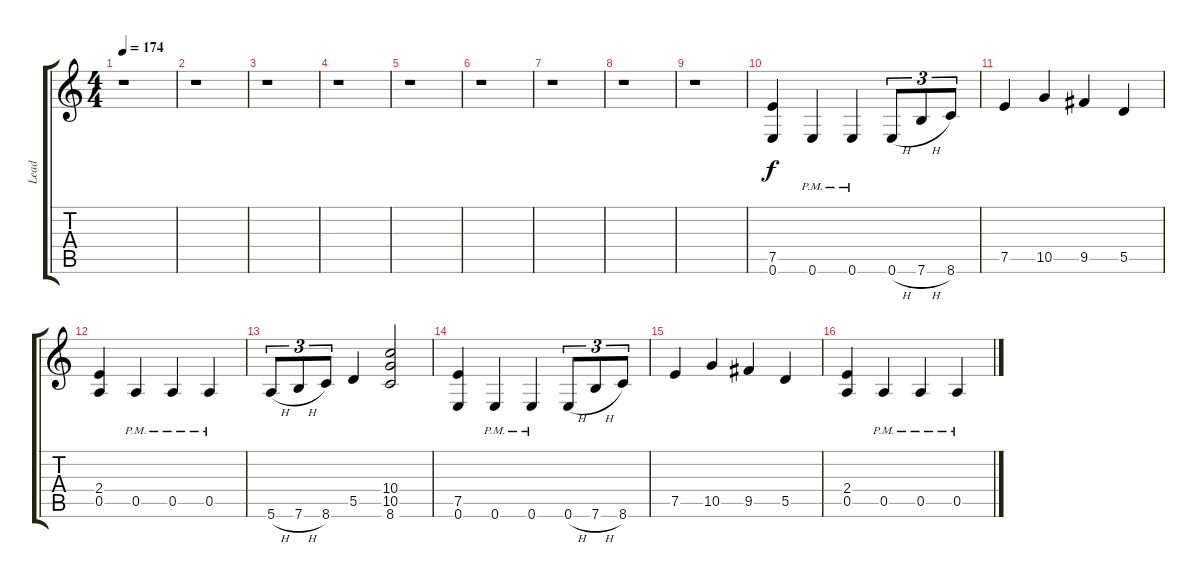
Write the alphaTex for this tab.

\track ("Lead" "Lead") {instrument distortionguitar}
\staff {score tabs}
\tuning (E4 B3 G3 D3 A2 E2) {hide}
\ts (4 4)
\tempo 174
\clef g2
\ks c
r.1{dy f} |
r.1 |
r.1 |
r.1 |
r.1 |
r.1 |
r.1 |
r.1 |
r.1 |
(7.5 0.6).4 0.6{pm}.4 0.6{pm}.4 0.6{h}.8{tu (3 2)} 7.6{h}.8{tu (3 2)} 8.6.8{tu (3 2)} |
7.5.4 10.5.4 9.5.4 5.5.4 |
(2.4 0.5).4 0.5{pm}.4 0.5{pm}.4 0.5{pm}.4 |
5.6{h}.8{tu (3 2)} 7.6{h}.8{tu (3 2)} 8.6.8{tu (3 2)} 5.5.4 (10.4 10.5 8.6).2 |
(7.5 0.6).4 0.6{pm}.4 0.6{pm}.4 0.6{h}.8{tu (3 2)} 7.6{h}.8{tu (3 2)} 8.6.8{tu (3 2)} |
7.5.4 10.5.4 9.5.4 5.5.4 |
(2.4 0.5).4 0.5{pm}.4 0.5{pm}.4 0.5{pm}.4
